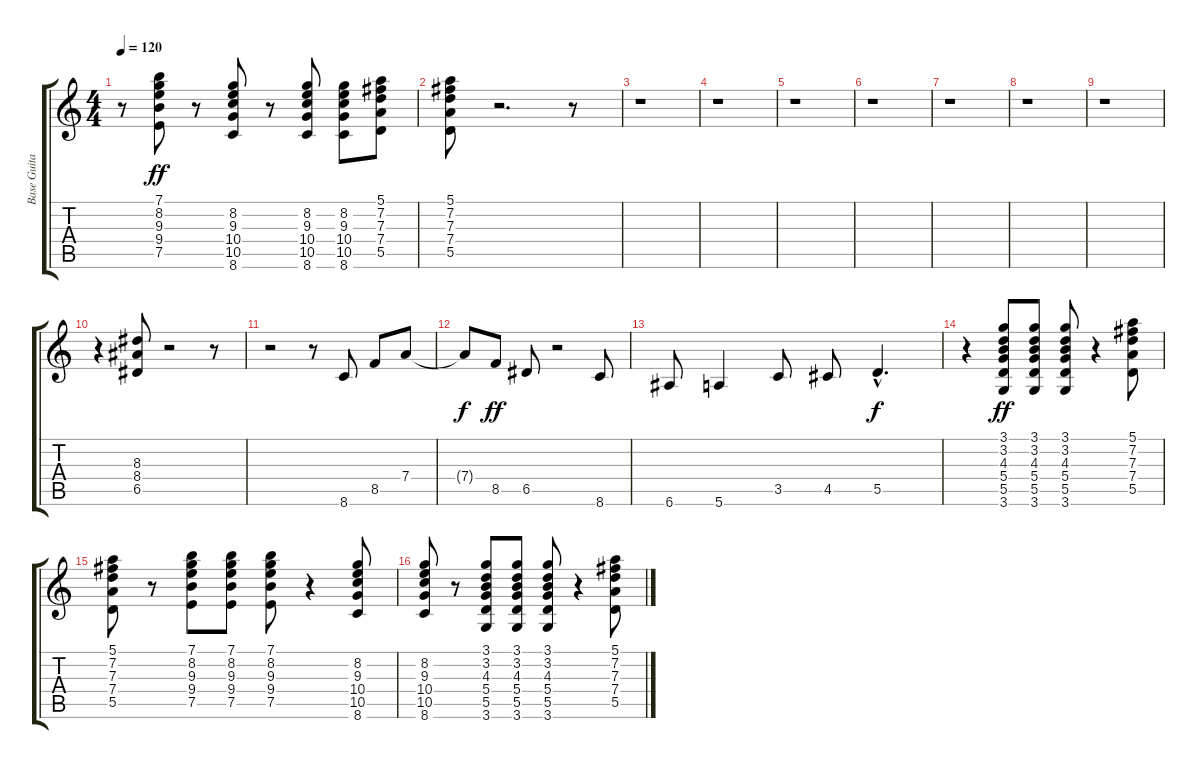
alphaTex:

\track ("Base Guitar" "Base Guita") {instrument overdrivenguitar}
\staff {score tabs}
\tuning (E4 B3 G3 D3 A2 E2) {hide}
\ts (4 4)
\tempo 120
\clef g2
\ks c
r.8{dy ff} (7.1 8.2 9.3 9.4 7.5).8 r.8 (8.2 9.3 10.4 10.5 8.6).8 r.8 (8.2 9.3 10.4 10.5 8.6).8 (8.2 9.3 10.4 10.5 8.6).8 (5.1 7.2 7.3 7.4 5.5).8 |
(5.1 7.2 7.3 7.4 5.5).8 r.2{d} r.8 |
r.1 |
r.1 |
r.1 |
r.1 |
r.1 |
r.1 |
r.1 |
r.4 (8.3 8.4 6.5).8 r.2 r.8 |
r.2 r.8 8.6.8 8.5.8 7.4.8 |
7.4{t}.8{dy f} 8.5.8{dy ff} 6.5.8 r.2 8.6.8 |
6.6.8 5.6.4 3.5.8 4.5.8 5.5{hac}.4{d dy f} |
r.4 (3.1 3.2 4.3 5.4 5.5 3.6).8{dy ff} (3.1 3.2 4.3 5.4 5.5 3.6).8 (3.1 3.2 4.3 5.4 5.5 3.6).8 r.4 (5.1 7.2 7.3 7.4 5.5).8 |
(5.1 7.2 7.3 7.4 5.5).8 r.8 (7.1 8.2 9.3 9.4 7.5).8 (7.1 8.2 9.3 9.4 7.5).8 (7.1 8.2 9.3 9.4 7.5).8 r.4 (8.2 9.3 10.4 10.5 8.6).8 |
(8.2 9.3 10.4 10.5 8.6).8 r.8 (3.1 3.2 4.3 5.4 5.5 3.6).8 (3.1 3.2 4.3 5.4 5.5 3.6).8 (3.1 3.2 4.3 5.4 5.5 3.6).8 r.4 (5.1 7.2 7.3 7.4 5.5).8
